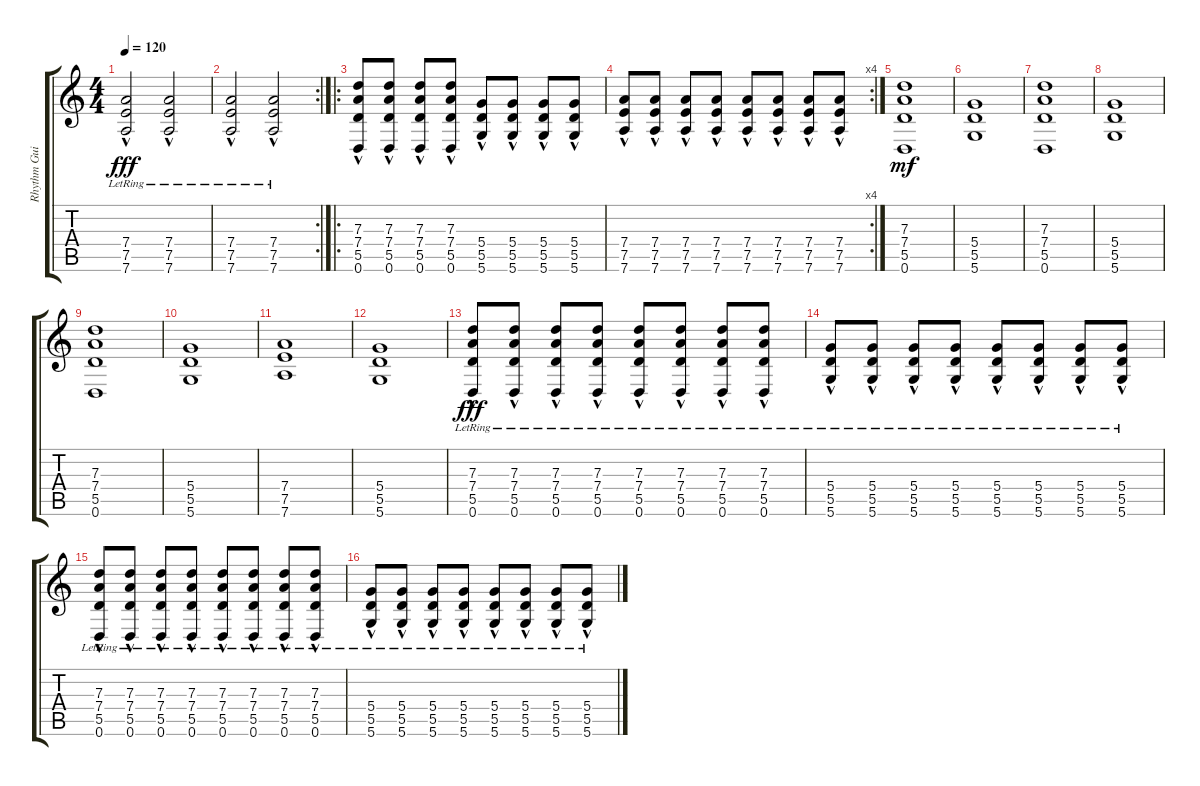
\track ("Rhythm Guitar" "Rhythm Gui") {instrument distortionguitar}
\staff {score tabs}
\tuning (E4 B3 G3 D3 A2 D2) {hide}
\ts (4 4)
\tempo 120
\clef g2
\ks c
(7.4{hac lr} 7.5{hac lr} 7.6{hac lr}).2{dy fff} (7.4{hac lr} 7.5{hac lr} 7.6{hac lr}).2 |
\rc 2
(7.4{hac lr} 7.5{hac lr} 7.6{hac lr}).2 (7.4{hac lr} 7.5{hac lr} 7.6{hac lr}).2 |
\ro
(7.3{hac} 7.4{hac} 5.5{hac} 0.6{hac}).8 (7.3{hac} 7.4{hac} 5.5{hac} 0.6{hac}).8 (7.3{hac} 7.4{hac} 5.5{hac} 0.6{hac}).8 (7.3{hac} 7.4{hac} 5.5{hac} 0.6{hac}).8 (5.4{hac} 5.5{hac} 5.6{hac}).8 (5.4{hac} 5.5{hac} 5.6{hac}).8 (5.4{hac} 5.5{hac} 5.6{hac}).8 (5.4{hac} 5.5{hac} 5.6{hac}).8 |
\rc 4
(7.4{hac} 7.5{hac} 7.6{hac}).8 (7.4{hac} 7.5{hac} 7.6{hac}).8 (7.4{hac} 7.5{hac} 7.6{hac}).8 (7.4{hac} 7.5{hac} 7.6{hac}).8 (7.4{hac} 7.5{hac} 7.6{hac}).8 (7.4{hac} 7.5{hac} 7.6{hac}).8 (7.4{hac} 7.5{hac} 7.6{hac}).8 (7.4{hac} 7.5{hac} 7.6{hac}).8 |
(7.3 7.4 5.5 0.6).1{dy mf} |
(5.4 5.5 5.6).1 |
(7.3 7.4 5.5 0.6).1 |
(5.4 5.5 5.6).1 |
(7.3 7.4 5.5 0.6).1 |
(5.4 5.5 5.6).1 |
(7.4 7.5 7.6).1 |
(5.4 5.5 5.6).1 |
(7.3{hac lr} 7.4{hac lr} 5.5{hac lr} 0.6{hac lr}).8{dy fff} (7.3{hac lr} 7.4{hac lr} 5.5{hac lr} 0.6{hac lr}).8 (7.3{hac lr} 7.4{hac lr} 5.5{hac lr} 0.6{hac lr}).8 (7.3{hac lr} 7.4{hac lr} 5.5{hac lr} 0.6{hac lr}).8 (7.3{hac lr} 7.4{hac lr} 5.5{hac lr} 0.6{hac lr}).8 (7.3{hac lr} 7.4{hac lr} 5.5{hac lr} 0.6{hac lr}).8 (7.3{hac lr} 7.4{hac lr} 5.5{hac lr} 0.6{hac lr}).8 (7.3{hac lr} 7.4{hac lr} 5.5{hac lr} 0.6{hac lr}).8 |
(5.4{hac lr} 5.5{hac lr} 5.6{hac lr}).8 (5.4{hac lr} 5.5{hac lr} 5.6{hac lr}).8 (5.4{hac lr} 5.5{hac lr} 5.6{hac lr}).8 (5.4{hac lr} 5.5{hac lr} 5.6{hac lr}).8 (5.4{hac lr} 5.5{hac lr} 5.6{hac lr}).8 (5.4{hac lr} 5.5{hac lr} 5.6{hac lr}).8 (5.4{hac lr} 5.5{hac lr} 5.6{hac lr}).8 (5.4{hac lr} 5.5{hac lr} 5.6{hac lr}).8 |
(7.3{hac lr} 7.4{hac lr} 5.5{hac lr} 0.6{hac lr}).8 (7.3{hac lr} 7.4{hac lr} 5.5{hac lr} 0.6{hac lr}).8 (7.3{hac lr} 7.4{hac lr} 5.5{hac lr} 0.6{hac lr}).8 (7.3{hac lr} 7.4{hac lr} 5.5{hac lr} 0.6{hac lr}).8 (7.3{hac lr} 7.4{hac lr} 5.5{hac lr} 0.6{hac lr}).8 (7.3{hac lr} 7.4{hac lr} 5.5{hac lr} 0.6{hac lr}).8 (7.3{hac lr} 7.4{hac lr} 5.5{hac lr} 0.6{hac lr}).8 (7.3{hac lr} 7.4{hac lr} 5.5{hac lr} 0.6{hac lr}).8 |
(5.4{hac lr} 5.5{hac lr} 5.6{hac lr}).8 (5.4{hac lr} 5.5{hac lr} 5.6{hac lr}).8 (5.4{hac lr} 5.5{hac lr} 5.6{hac lr}).8 (5.4{hac lr} 5.5{hac lr} 5.6{hac lr}).8 (5.4{hac lr} 5.5{hac lr} 5.6{hac lr}).8 (5.4{hac lr} 5.5{hac lr} 5.6{hac lr}).8 (5.4{hac lr} 5.5{hac lr} 5.6{hac lr}).8 (5.4{hac lr} 5.5{hac lr} 5.6{hac lr}).8
